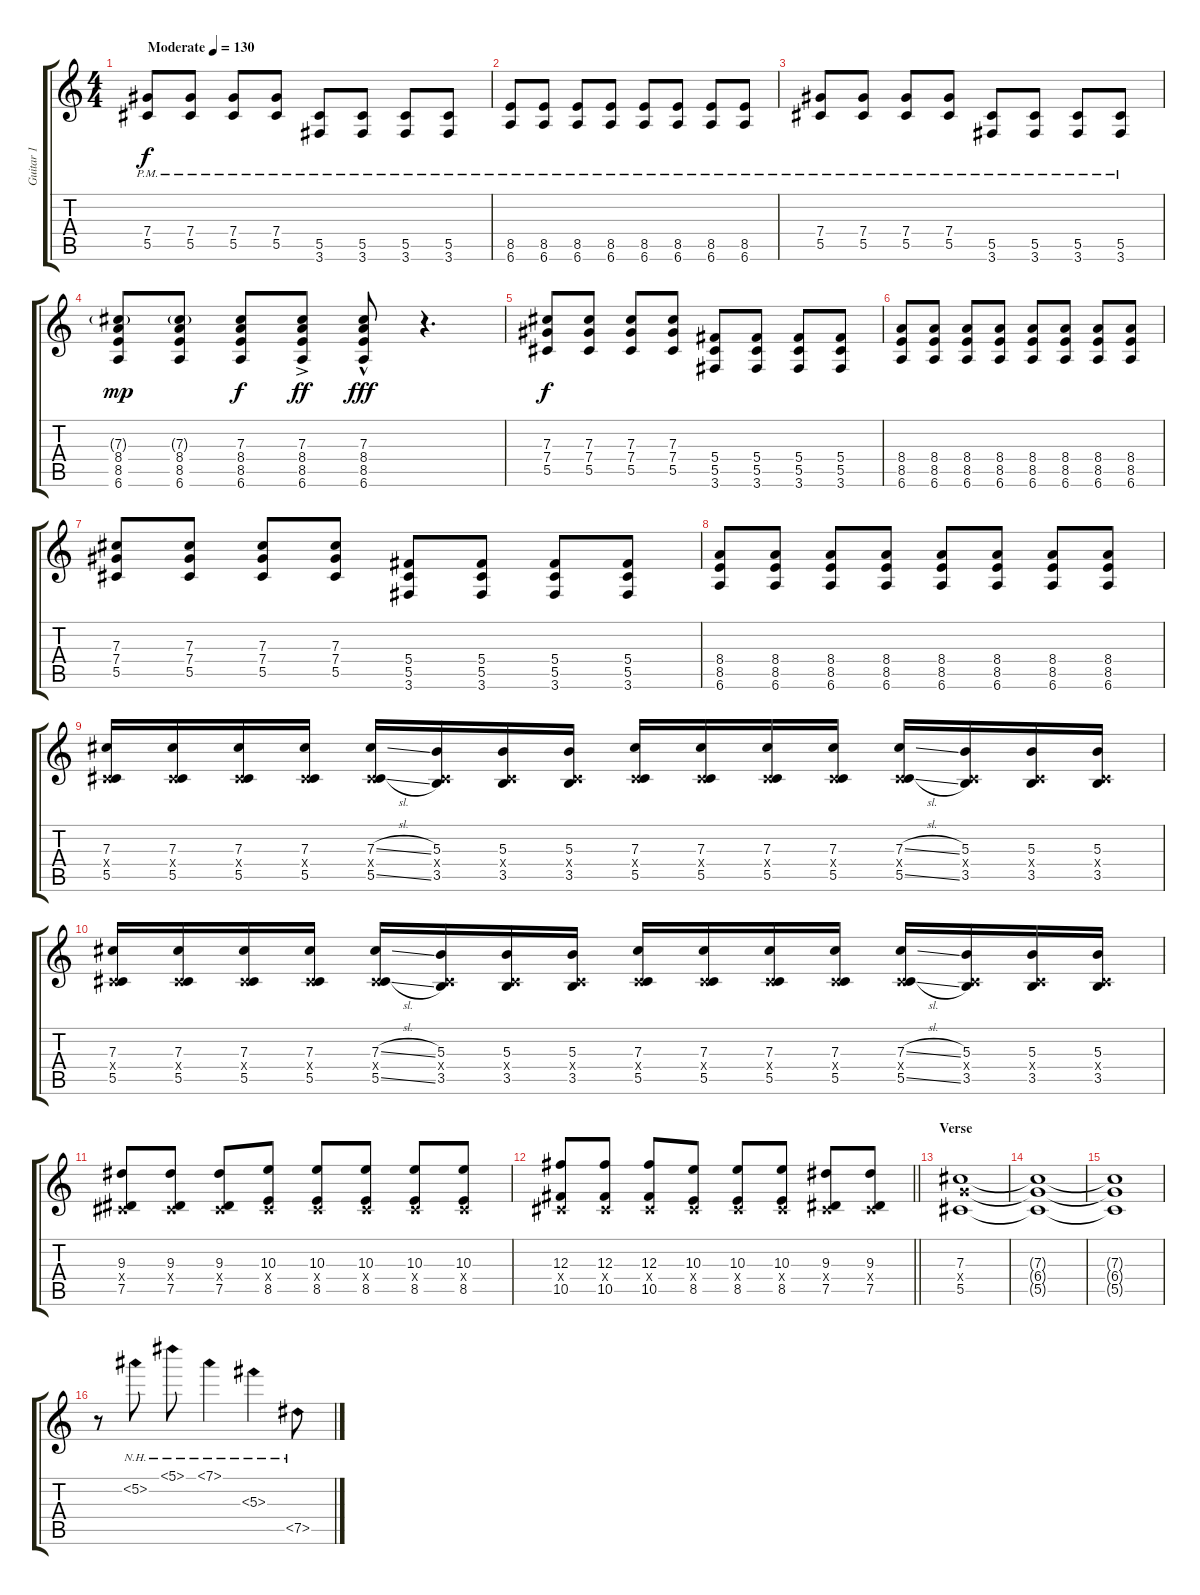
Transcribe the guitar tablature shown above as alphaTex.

\track ("Guitar 1" "Guitar 1") {instrument overdrivenguitar}
\staff {score tabs}
\tuning (Eb4 Bb3 Gb3 Db3 Ab2 Eb2) {hide}
\ts (4 4)
\tempo (130 "Moderate")
\clef g2
\ks c
(7.4{pm} 5.5{pm}).8{dy f instrument overdrivenguitar} (7.4{pm} 5.5{pm}).8 (7.4{pm} 5.5{pm}).8 (7.4{pm} 5.5{pm}).8 (5.5{pm} 3.6{pm}).8 (5.5{pm} 3.6{pm}).8 (5.5{pm} 3.6{pm}).8 (5.5{pm} 3.6{pm}).8 |
(8.5{pm} 6.6{pm}).8 (8.5{pm} 6.6{pm}).8 (8.5{pm} 6.6{pm}).8 (8.5{pm} 6.6{pm}).8 (8.5{pm} 6.6{pm}).8 (8.5{pm} 6.6{pm}).8 (8.5{pm} 6.6{pm}).8 (8.5{pm} 6.6{pm}).8 |
(7.4{pm} 5.5{pm}).8 (7.4{pm} 5.5{pm}).8 (7.4{pm} 5.5{pm}).8 (7.4{pm} 5.5{pm}).8 (5.5{pm} 3.6{pm}).8 (5.5{pm} 3.6{pm}).8 (5.5{pm} 3.6{pm}).8 (5.5{pm} 3.6{pm}).8 |
(7.3{g} 8.4 8.5 6.6).8{dy mp} (7.3{g} 8.4 8.5 6.6).8 (7.3 8.4 8.5 6.6).8{dy f} (7.3{ac} 8.4 8.5 6.6).8{dy ff} (7.3{hac} 8.4 8.5 6.6).8{dy fff} r.4{d} |
(7.3 7.4 5.5).8{dy f} (7.3 7.4 5.5).8 (7.3 7.4 5.5).8 (7.3 7.4 5.5).8 (5.4 5.5 3.6).8 (5.4 5.5 3.6).8 (5.4 5.5 3.6).8 (5.4 5.5 3.6).8 |
(8.4 8.5 6.6).8 (8.4 8.5 6.6).8 (8.4 8.5 6.6).8 (8.4 8.5 6.6).8 (8.4 8.5 6.6).8 (8.4 8.5 6.6).8 (8.4 8.5 6.6).8 (8.4 8.5 6.6).8 |
(7.3 7.4 5.5).8 (7.3 7.4 5.5).8 (7.3 7.4 5.5).8 (7.3 7.4 5.5).8 (5.4 5.5 3.6).8 (5.4 5.5 3.6).8 (5.4 5.5 3.6).8 (5.4 5.5 3.6).8 |
(8.4 8.5 6.6).8 (8.4 8.5 6.6).8 (8.4 8.5 6.6).8 (8.4 8.5 6.6).8 (8.4 8.5 6.6).8 (8.4 8.5 6.6).8 (8.4 8.5 6.6).8 (8.4 8.5 6.6).8 |
(7.3 0.4{x} 5.5).16 (7.3 0.4{x} 5.5).16 (7.3 0.4{x} 5.5).16 (7.3 0.4{x} 5.5).16 (7.3{sl} 0.4{x} 5.5{sl}).16 (5.3 0.4{x} 3.5).16 (5.3 0.4{x} 3.5).16 (5.3 0.4{x} 3.5).16 (7.3 0.4{x} 5.5).16 (7.3 0.4{x} 5.5).16 (7.3 0.4{x} 5.5).16 (7.3 0.4{x} 5.5).16 (7.3{sl} 0.4{x} 5.5{sl}).16 (5.3 0.4{x} 3.5).16 (5.3 0.4{x} 3.5).16 (5.3 0.4{x} 3.5).16 |
(7.3 0.4{x} 5.5).16 (7.3 0.4{x} 5.5).16 (7.3 0.4{x} 5.5).16 (7.3 0.4{x} 5.5).16 (7.3{sl} 0.4{x} 5.5{sl}).16 (5.3 0.4{x} 3.5).16 (5.3 0.4{x} 3.5).16 (5.3 0.4{x} 3.5).16 (7.3 0.4{x} 5.5).16 (7.3 0.4{x} 5.5).16 (7.3 0.4{x} 5.5).16 (7.3 0.4{x} 5.5).16 (7.3{sl} 0.4{x} 5.5{sl}).16 (5.3 0.4{x} 3.5).16 (5.3 0.4{x} 3.5).16 (5.3 0.4{x} 3.5).16 |
(9.3 0.4{x} 7.5).8 (9.3 0.4{x} 7.5).8 (9.3 0.4{x} 7.5).8 (10.3 0.4{x} 8.5).8 (10.3 0.4{x} 8.5).8 (10.3 0.4{x} 8.5).8 (10.3 0.4{x} 8.5).8 (10.3 0.4{x} 8.5).8 |
\barLineRight lightlight
(12.3 0.4{x} 10.5).8 (12.3 0.4{x} 10.5).8 (12.3 0.4{x} 10.5).8 (10.3 0.4{x} 8.5).8 (10.3 0.4{x} 8.5).8 (10.3 0.4{x} 8.5).8 (9.3 0.4{x} 7.5).8 (9.3 0.4{x} 7.5).8 |
\section ("" "Verse")
(7.3 6.4{x} 5.5).1 |
(7.3{t} 6.4{t} 5.5{t}).1 |
(7.3{t} 6.4{t} 5.5{t}).1 |
r.8 5.2{nh}.8 5.1{nh}.8 7.1{nh}.4 5.3{nh}.4 7.5{nh}.8
